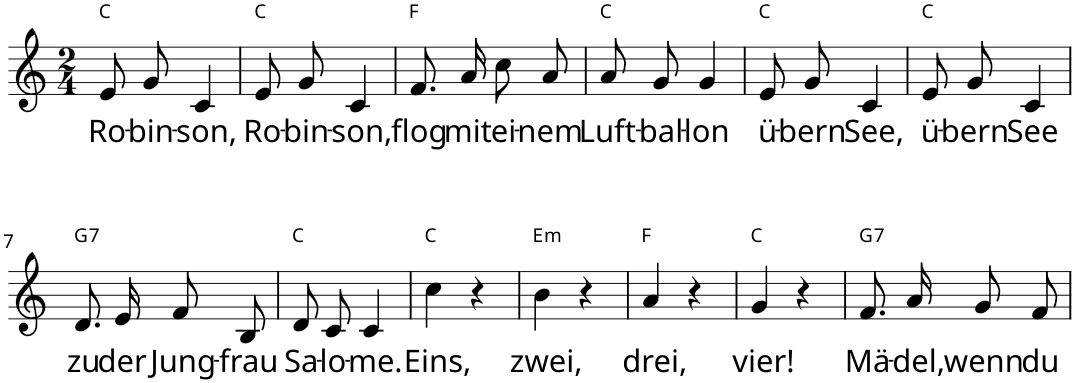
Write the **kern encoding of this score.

**kern	**text	**harte
*part1	*part1	*part1
*staff1	*staff1	*
*I"Voice	*	*
*I'Vo.	*	*
*clefG2	*	*
*k[]	*	*
*M2/4	*	*
=1	=1	=1
!	!LO:LY:b	!
8e/L	Ro-	C:maj
!	!LO:LY:b	!
8g/J	-bin-	.
!	!LO:LY:b	!
4c/	-son,	.
=2	=2	=2
!	!LO:LY:b	!
8e/L	Ro-	C:maj
!	!LO:LY:b	!
8g/J	-bin-	.
!	!LO:LY:b	!
4c/	-son,	.
=3	=3	=3
!	!LO:LY:b	!
8.f/L	flog	F:maj
!	!LO:LY:b	!
16a/Jk	mit	.
!	!LO:LY:b	!
8cc\L	ei-	.
!	!LO:LY:b	!
8a\J	-nem	.
=4	=4	=4
!	!LO:LY:b	!
8a/L	Luft-	C:maj
!	!LO:LY:b	!
8g/J	-bal-	.
!	!LO:LY:b	!
4g/	-lon	.
=5	=5	=5
!	!LO:LY:b	!
8e/L	ü-	C:maj
!	!LO:LY:b	!
8g/J	-bern	.
!	!LO:LY:b	!
4c/	See,	.
=6	=6	=6
!	!LO:LY:b	!
8e/L	ü-	C:maj
!	!LO:LY:b	!
8g/J	-bern	.
!	!LO:LY:b	!
4c/	See	.
!!LO:LB:g=z
=7	=7	=7
!	!LO:LY:b	!LO:H:kt=7
8.d/L	zu	G:7
!	!LO:LY:b	!
16e/Jk	der	.
!	!LO:LY:b	!
8f/L	Jung-	.
!	!LO:LY:b	!
8B/J	-frau	.
=8	=8	=8
!	!LO:LY:b	!
8d/L	Sa-	C:maj
!	!LO:LY:b	!
8c/J	-lo-	.
!	!LO:LY:b	!
4c/	-me.	.
=9	=9	=9
!	!LO:LY:b	!
4cc\	Eins,	C:maj
4r	.	.
=10	=10	=10
!	!LO:LY:b	!LO:H:kt=m
4b\	zwei,	E:min
4r	.	.
=11	=11	=11
!	!LO:LY:b	!
4a/	drei,	F:maj
4r	.	.
=12	=12	=12
!	!LO:LY:b	!
4g/	vier!	C:maj
4r	.	.
=13	=13	=13
!	!LO:LY:b	!LO:H:kt=7
8.f/L	Mä-	G:7
!	!LO:LY:b	!
16a/Jk	-del,	.
!	!LO:LY:b	!
8g/L	wenn	.
!	!LO:LY:b	!
8f/J	du	.
=	=	=
*-	*-	*-
